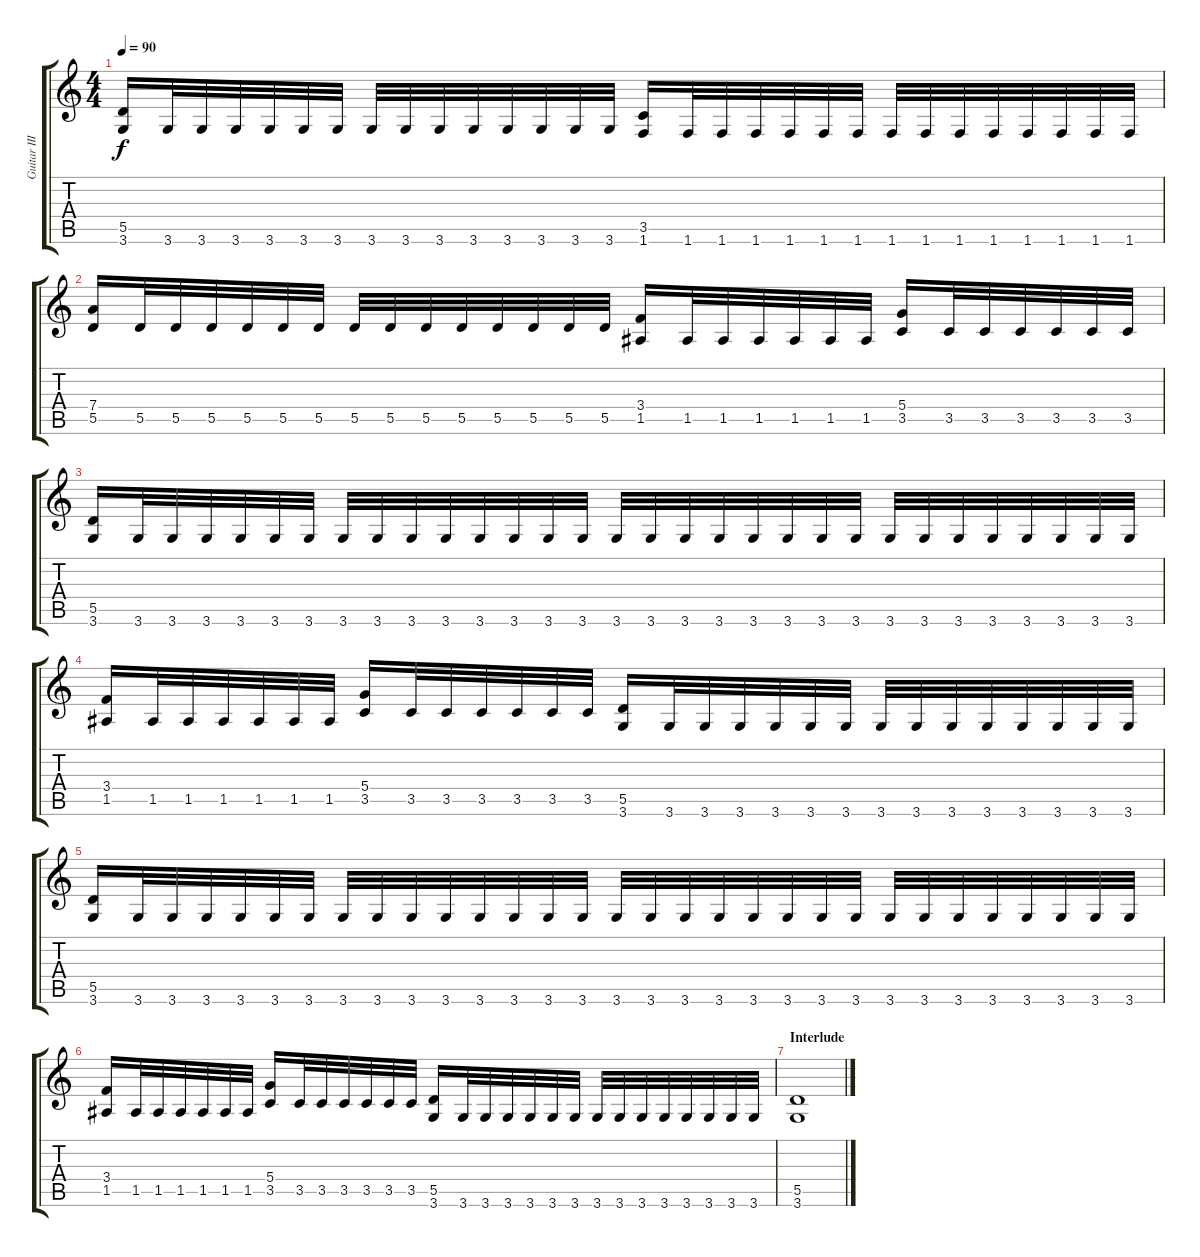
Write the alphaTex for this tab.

\track ("Guitar III" "Guitar III") {instrument distortionguitar}
\staff {score tabs}
\tuning (E4 B3 G3 D3 A2 E2) {hide}
\ts (4 4)
\tempo 90
\clef g2
\ks c
(5.5 3.6).16{dy f} 3.6.32 3.6.32 3.6.32 3.6.32 3.6.32 3.6.32 3.6.32 3.6.32 3.6.32 3.6.32 3.6.32 3.6.32 3.6.32 3.6.32 (3.5 1.6).16 1.6.32 1.6.32 1.6.32 1.6.32 1.6.32 1.6.32 1.6.32 1.6.32 1.6.32 1.6.32 1.6.32 1.6.32 1.6.32 1.6.32 |
(7.4 5.5).16 5.5.32 5.5.32 5.5.32 5.5.32 5.5.32 5.5.32 5.5.32 5.5.32 5.5.32 5.5.32 5.5.32 5.5.32 5.5.32 5.5.32 (3.4 1.5).16 1.5.32 1.5.32 1.5.32 1.5.32 1.5.32 1.5.32 (5.4 3.5).16 3.5.32 3.5.32 3.5.32 3.5.32 3.5.32 3.5.32 |
\section ("" "")
(5.5 3.6).16 3.6.32 3.6.32 3.6.32 3.6.32 3.6.32 3.6.32 3.6.32 3.6.32 3.6.32 3.6.32 3.6.32 3.6.32 3.6.32 3.6.32 3.6.32 3.6.32 3.6.32 3.6.32 3.6.32 3.6.32 3.6.32 3.6.32 3.6.32 3.6.32 3.6.32 3.6.32 3.6.32 3.6.32 3.6.32 3.6.32 |
(3.4 1.5).16 1.5.32 1.5.32 1.5.32 1.5.32 1.5.32 1.5.32 (5.4 3.5).16 3.5.32 3.5.32 3.5.32 3.5.32 3.5.32 3.5.32 (5.5 3.6).16 3.6.32 3.6.32 3.6.32 3.6.32 3.6.32 3.6.32 3.6.32 3.6.32 3.6.32 3.6.32 3.6.32 3.6.32 3.6.32 3.6.32 |
(5.5 3.6).16 3.6.32 3.6.32 3.6.32 3.6.32 3.6.32 3.6.32 3.6.32 3.6.32 3.6.32 3.6.32 3.6.32 3.6.32 3.6.32 3.6.32 3.6.32 3.6.32 3.6.32 3.6.32 3.6.32 3.6.32 3.6.32 3.6.32 3.6.32 3.6.32 3.6.32 3.6.32 3.6.32 3.6.32 3.6.32 3.6.32 |
(3.4 1.5).16 1.5.32 1.5.32 1.5.32 1.5.32 1.5.32 1.5.32 (5.4 3.5).16 3.5.32 3.5.32 3.5.32 3.5.32 3.5.32 3.5.32 (5.5 3.6).16 3.6.32 3.6.32 3.6.32 3.6.32 3.6.32 3.6.32 3.6.32 3.6.32 3.6.32 3.6.32 3.6.32 3.6.32 3.6.32 3.6.32 |
\section ("" "Interlude")
(5.5 3.6).1{volume 0}
